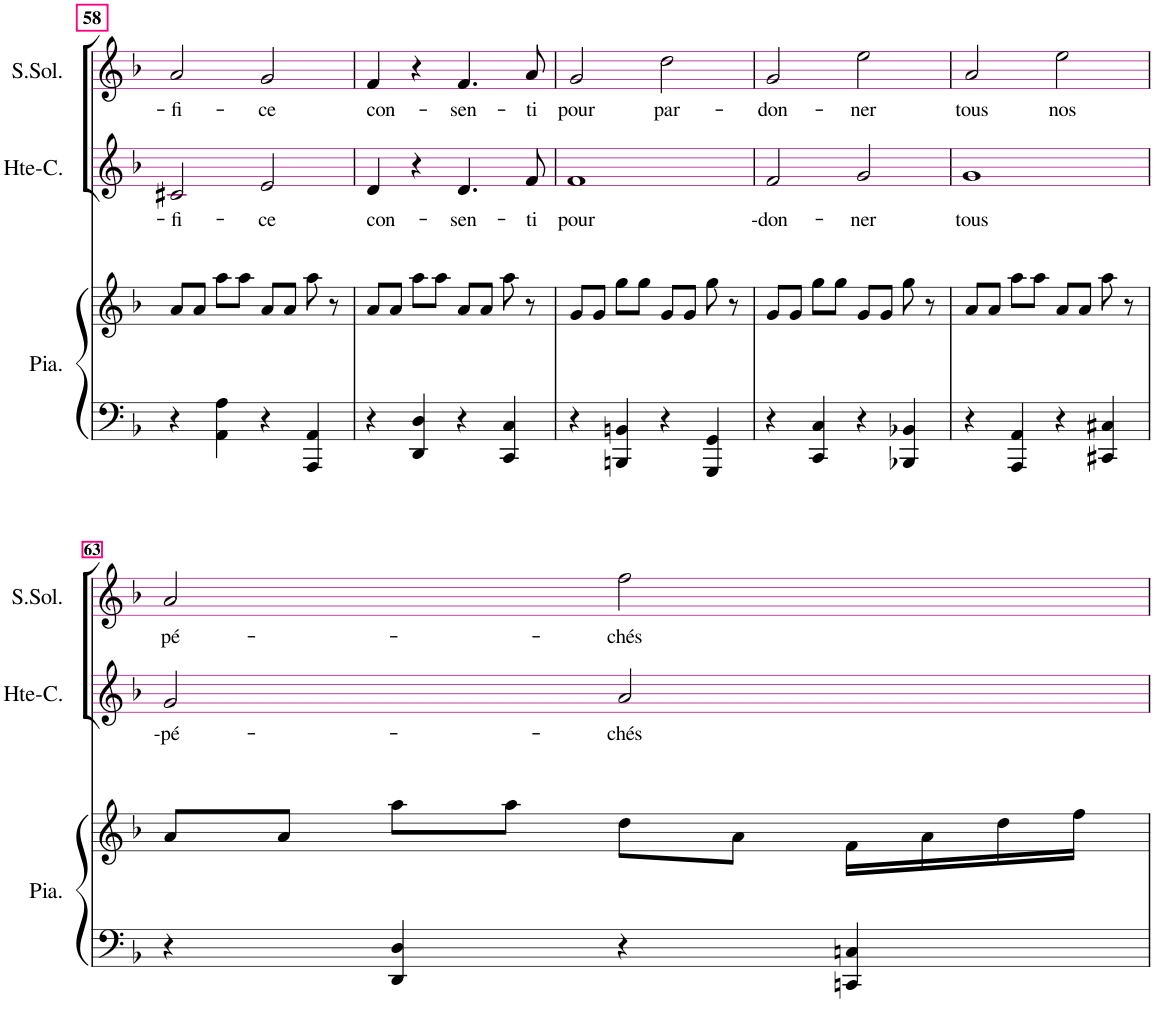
**kern	**kern	**kern	**text	**kern	**text
*part3	*part3	*part2	*part2	*part1	*part1
*staff4	*staff3	*staff2	*staff2	*staff1	*staff1
*I"Piano	*	*I"Hte-Contre	*	*I"Soprano Sol.	*
*I'Pia.	*	*I'Hte-C.	*	*I'S.Sol.	*
!!LO:PB:g=z
*clefF4	*clefG2	*clefG2	*	*clefG2	*
*k[b-]	*k[b-]	*k[b-]	*	*k[b-]	*
*M2/2	*M2/2	*M2/2	*	*M2/2	*
*met(c|)	*met(c|)	*met(c|)	*	*met(c|)	*
=58	=58	=58	=58	=58	=58
!	!	!	!LO:LY:b	!	!LO:LY:b
4r	8a/L	2c#X/	-fi-	2a/	-fi-
.	8a/J	.	.	.	.
4AA\ 4A\	8aa\L	.	.	.	.
.	8aa\J	.	.	.	.
!	!	!	!LO:LY:b	!	!LO:LY:b
4r	8a/L	2e/	-ce	2g/	-ce
.	8a/J	.	.	.	.
4AAA/ 4AA/	8aa\	.	.	.	.
.	8r	.	.	.	.
=59	=59	=59	=59	=59	=59
!	!	!	!LO:LY:b	!	!LO:LY:b
4r	8a/L	4d/	con-	4f/	con-
.	8a/J	.	.	.	.
4DD/ 4D/	8aa\L	4r	.	4r	.
.	8aa\J	.	.	.	.
!	!	!	!LO:LY:b	!	!LO:LY:b
4r	8a/L	4.d/	-sen-	4.f/	-sen-
.	8a/J	.	.	.	.
4CC/ 4C/	8aa\	.	.	.	.
!	!	!	!LO:LY:b	!	!LO:LY:b
.	8r	8f/	-ti	8a/	-ti
=60	=60	=60	=60	=60	=60
!	!	!	!LO:LY:b	!	!LO:LY:b
4r	8g/L	1f	pour	2g/	pour
.	8g/J	.	.	.	.
4BBBn/ 4BBn/	8gg\L	.	.	.	.
.	8gg\J	.	.	.	.
!	!	!	!	!	!LO:LY:b
4r	8g/L	.	.	2dd\	par-
.	8g/J	.	.	.	.
4GGG/ 4GG/	8gg\	.	.	.	.
.	8r	.	.	.	.
=61	=61	=61	=61	=61	=61
!	!	!	!LO:LY:b	!	!LO:LY:b
4r	8g/L	2f/	-don-	2g/	-don-
.	8g/J	.	.	.	.
4CC/ 4C/	8gg\L	.	.	.	.
.	8gg\J	.	.	.	.
!	!	!	!LO:LY:b	!	!LO:LY:b
4r	8g/L	2g/	-ner	2ee\	-ner
.	8g/J	.	.	.	.
4BBB-X/ 4BB-X/	8gg\	.	.	.	.
.	8r	.	.	.	.
=62	=62	=62	=62	=62	=62
!	!	!	!LO:LY:b	!	!LO:LY:b
4r	8a/L	1g	tous	2a/	tous
.	8a/J	.	.	.	.
4AAA/ 4AA/	8aa\L	.	.	.	.
.	8aa\J	.	.	.	.
!	!	!	!	!	!LO:LY:b
4r	8a/L	.	.	2ee\	nos
.	8a/J	.	.	.	.
4CC#X/ 4C#X/	8aa\	.	.	.	.
.	8r	.	.	.	.
!!LO:LB:g=z
=63	=63	=63	=63	=63	=63
!	!	!	!LO:LY:b	!	!LO:LY:b
4r	8a/L	2g/	-pé-	2a/	pé-
.	8a/J	.	.	.	.
4DD/ 4D/	8aa\L	.	.	.	.
.	8aa\J	.	.	.	.
!	!	!	!LO:LY:b	!	!LO:LY:b
4r	8dd\L	2a/	-chés	2ff\	-chés
.	8a\J	.	.	.	.
4CCn/ 4Cn/	16f\LL	.	.	.	.
.	16a\	.	.	.	.
.	16dd\	.	.	.	.
.	16ff\JJ	.	.	.	.
=	=	=	=	=	=
*-	*-	*-	*-	*-	*-
